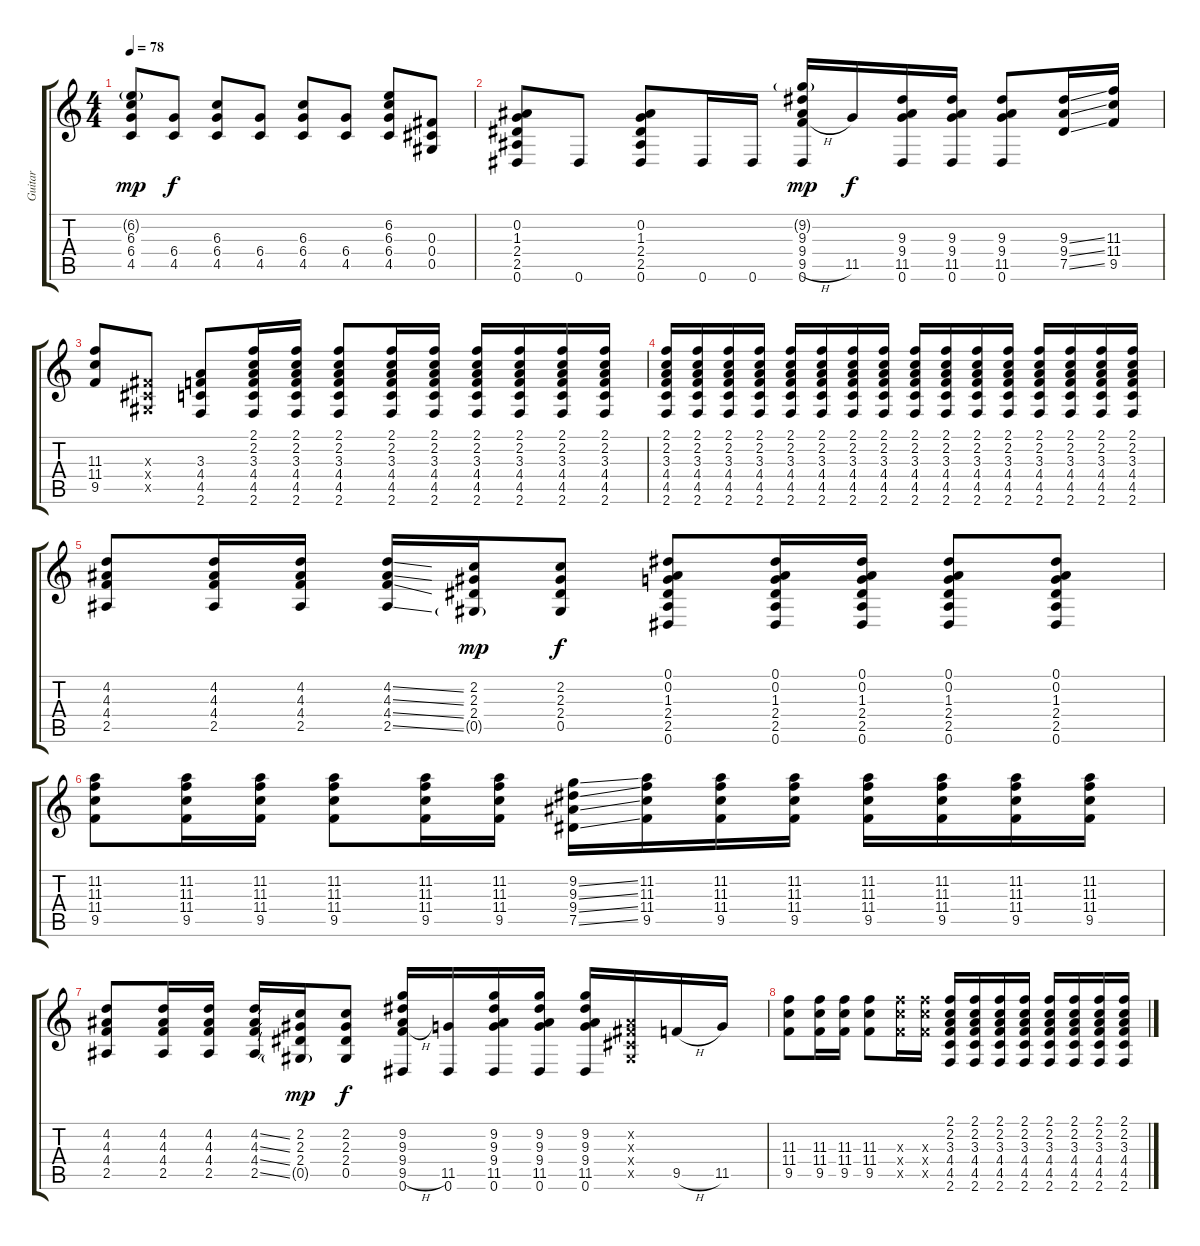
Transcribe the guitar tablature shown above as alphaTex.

\track ("Guitar" "Guitar") {instrument electricguitarjazz}
\staff {score tabs}
\tuning (Eb4 Bb3 Gb3 Db3 Ab2 Eb2) {hide}
\ts (4 4)
\tempo 78
\clef g2
\ks c
(6.2{g} 6.3 6.4 4.5).8{dy mp} (6.4 4.5).8{dy f} (6.3 6.4 4.5).8 (6.4 4.5).8 (6.3 6.4 4.5).8 (6.4 4.5).8 (6.2 6.3 6.4 4.5).8 (0.3 0.4 0.5).8 |
(0.2 1.3 2.4 2.5 0.6).8{volume 10} 0.6.8 (0.2 1.3 2.4 2.5 0.6).8 0.6.16 0.6.16 (9.2{g} 9.3 9.4 9.5{h} 0.6).16{dy mp} 11.5.16{dy f} (9.3 9.4 11.5 0.6).16 (9.3 9.4 11.5 0.6).16 (9.3 9.4 11.5 0.6).8 (9.3{ss} 9.4{ss} 7.5{ss}).16 (11.3 11.4 9.5).16 |
(11.3 11.4 9.5).8 (0.3{x} 0.4{x} 0.5{x}).8 (3.3 4.4 4.5 2.6).8 (2.1 2.2 3.3 4.4 4.5 2.6).16 (2.1 2.2 3.3 4.4 4.5 2.6).16 (2.1 2.2 3.3 4.4 4.5 2.6).8 (2.1 2.2 3.3 4.4 4.5 2.6).16 (2.1 2.2 3.3 4.4 4.5 2.6).16 (2.1 2.2 3.3 4.4 4.5 2.6).16 (2.1 2.2 3.3 4.4 4.5 2.6).16 (2.1 2.2 3.3 4.4 4.5 2.6).16 (2.1 2.2 3.3 4.4 4.5 2.6).16 |
(2.1 2.2 3.3 4.4 4.5 2.6).16 (2.1 2.2 3.3 4.4 4.5 2.6).16 (2.1 2.2 3.3 4.4 4.5 2.6).16 (2.1 2.2 3.3 4.4 4.5 2.6).16 (2.1 2.2 3.3 4.4 4.5 2.6).16 (2.1 2.2 3.3 4.4 4.5 2.6).16 (2.1 2.2 3.3 4.4 4.5 2.6).16 (2.1 2.2 3.3 4.4 4.5 2.6).16 (2.1 2.2 3.3 4.4 4.5 2.6).16 (2.1 2.2 3.3 4.4 4.5 2.6).16 (2.1 2.2 3.3 4.4 4.5 2.6).16 (2.1 2.2 3.3 4.4 4.5 2.6).16 (2.1 2.2 3.3 4.4 4.5 2.6).16 (2.1 2.2 3.3 4.4 4.5 2.6).16 (2.1 2.2 3.3 4.4 4.5 2.6).16 (2.1 2.2 3.3 4.4 4.5 2.6).16 |
(4.2 4.3 4.4 2.5).8 (4.2 4.3 4.4 2.5).16 (4.2 4.3 4.4 2.5).16 (4.2{ss} 4.3{ss} 4.4{ss} 2.5{ss}).16 (2.2 2.3 2.4 0.5{g}).16{dy mp} (2.2 2.3 2.4 0.5).8{dy f} (0.1 0.2 1.3 2.4 2.5 0.6).8 (0.1 0.2 1.3 2.4 2.5 0.6).16 (0.1 0.2 1.3 2.4 2.5 0.6).16 (0.1 0.2 1.3 2.4 2.5 0.6).8 (0.1 0.2 1.3 2.4 2.5 0.6).8 |
(11.2 11.3 11.4 9.5).8 (11.2 11.3 11.4 9.5).16 (11.2 11.3 11.4 9.5).16 (11.2 11.3 11.4 9.5).8 (11.2 11.3 11.4 9.5).16 (11.2 11.3 11.4 9.5).16 (9.2{ss} 9.3{ss} 9.4{ss} 7.5{ss}).16 (11.2 11.3 11.4 9.5).16 (11.2 11.3 11.4 9.5).16 (11.2 11.3 11.4 9.5).16 (11.2 11.3 11.4 9.5).16 (11.2 11.3 11.4 9.5).16 (11.2 11.3 11.4 9.5).16 (11.2 11.3 11.4 9.5).16 |
(4.2 4.3 4.4 2.5).8 (4.2 4.3 4.4 2.5).16 (4.2 4.3 4.4 2.5).16 (4.2{ss} 4.3{ss} 4.4{ss} 2.5{ss}).16 (2.2 2.3 2.4 0.5{g}).16{dy mp} (2.2 2.3 2.4 0.5).8{dy f} (9.2 9.3 9.4 9.5{h} 0.6).16 (11.5 0.6).16 (9.2 9.3 9.4 11.5 0.6).16 (9.2 9.3 9.4 11.5 0.6).16 (9.2 9.3 9.4 11.5 0.6).16 (0.2{x} 0.3{x} 0.4{x} 0.5{x}).16 9.5{h}.16 11.5.16 |
(11.3 11.4 9.5).8 (11.3 11.4 9.5).16 (11.3 11.4 9.5).16 (11.3 11.4 9.5).8 (11.3{x} 11.4{x} 9.5{x}).16 (11.3{x} 11.4{x} 9.5{x}).16 (2.1 2.2 3.3 4.4 4.5 2.6).16 (2.1 2.2 3.3 4.4 4.5 2.6).16 (2.1 2.2 3.3 4.4 4.5 2.6).16 (2.1 2.2 3.3 4.4 4.5 2.6).16 (2.1 2.2 3.3 4.4 4.5 2.6).16 (2.1 2.2 3.3 4.4 4.5 2.6).16 (2.1 2.2 3.3 4.4 4.5 2.6).16 (2.1{ss} 2.2{ss} 3.3{ss} 4.4{ss} 4.5 2.6{ss}).16
